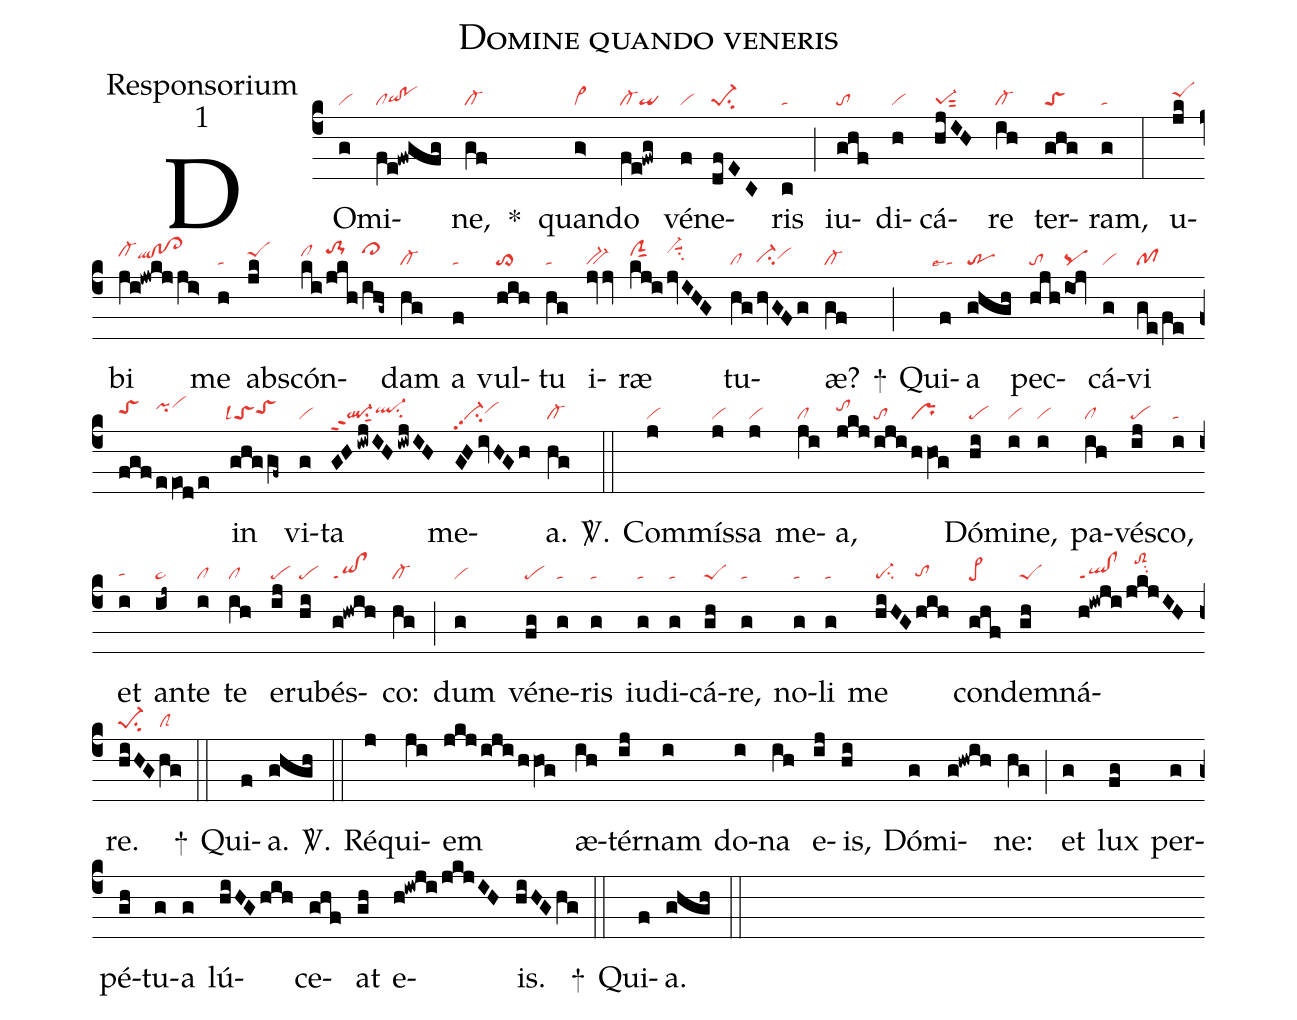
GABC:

name: Domine quando veneris;
office-part: Responsorium;
mode: 1;
nabc-lines: 1;
%%
(c4)
DO(g|vi)mi(fe!fwgfg|clqihg!pohg)ne,(gf|cl-) *()
quan(g>|vi>)do(fe!fwg|cl-qi) vé(f|vi)ne(dfEC|pe-1su2)ris(c|ta) (;)
iu(ghf|to)di(h|vi)cá(hjIH|pe-1sut2)re(ih|cl-) ter(ghg|toS)ram,(g|ta) (:)
u(jk|peShi)bi(ji!jwkj/ji>|cl-hiqlhh!clhh!cl>hh) me(h|ta) abs(jk|peShi)cón(ki/|clhi|jkh/|to-1hj|ihg~|cl>hj)dam(hg|cl-) a(f|ta) vul(hih|to>)tu(hg|ta)
i(jvv|bv-)ræ(kj!i|clShisut1|jvIHG|vi-hjsuu1su2) tu(hg|cl|hvGFg|ci-hgvihh)æ?(gf|cl-) +(;)
Qui(f|``talse4)a(g!@hgh|tr) pec(hjh|to|io!jv|pq)cá(g|vi)vi(ge/fe/|pf|fgf/|toShh|eeOd/e|pihivihj) in(ghggf~|`toSlsl4toShh) vi(g|vi)ta(GHiwjIHiwjIH|ql-ppt2su1sut1ql-hhsu2)
me(GHivHGh|vi-pp2su2vihh)a.(hg|cl-) <sp>V/</sp>.(::)
Com(j|vi)mís(j|vi)sa(j|vi) me(ji|cl)a,(jkj/|tohi|iji/|to|hhOg|pr) Dó(hi|pe)mi(i|vi)ne,(i|vi)
pa(ih|cl)vés(ij|pe)co,(i|ta) et(i|tahg) an(ij~|ta>)te(i|cl) te(ih|cl) e(ij|pe)ru(hi|pe)bés(g!hwih|qi!clppt1)co:(hg|cl-) (;)
dum(g|vi) vé(fg|pe)ne(g|ta)ris(g|ta) iu(g|ta)di(g|ta)cá(gh|peS)re,(g|ta) no(g|ta)li(g|ta) me(hiHG|pe-su2|hih|tohg)
con(ghf|pe>)dem(gh|peS)ná(h!iwji/|ql!clppt1|jkjIH|//toS2hksu2)re.(hiHG|pe-1su2|hg|clS) +(::)
Qui(f)a.(g!@hgh) <sp>V/</sp>.(::)
Ré(j)qui(ji)em(jkj/iji/hhOg) æ(ih)tér(ij)nam(i) do(i)na(ih) e(ij)is,(hi)
Dó(g)mi(g!hwih)ne:(hg) (;)
et(g) lux(fg) per(g)pé(gh)tu(g)a(g) lú(hiHGhih)ce(ghf)at(gh)
e(h!iwji/jkjIH)is.(hiHGhg) +(::)
Qui(f)a.(g!@hgh) (::)
